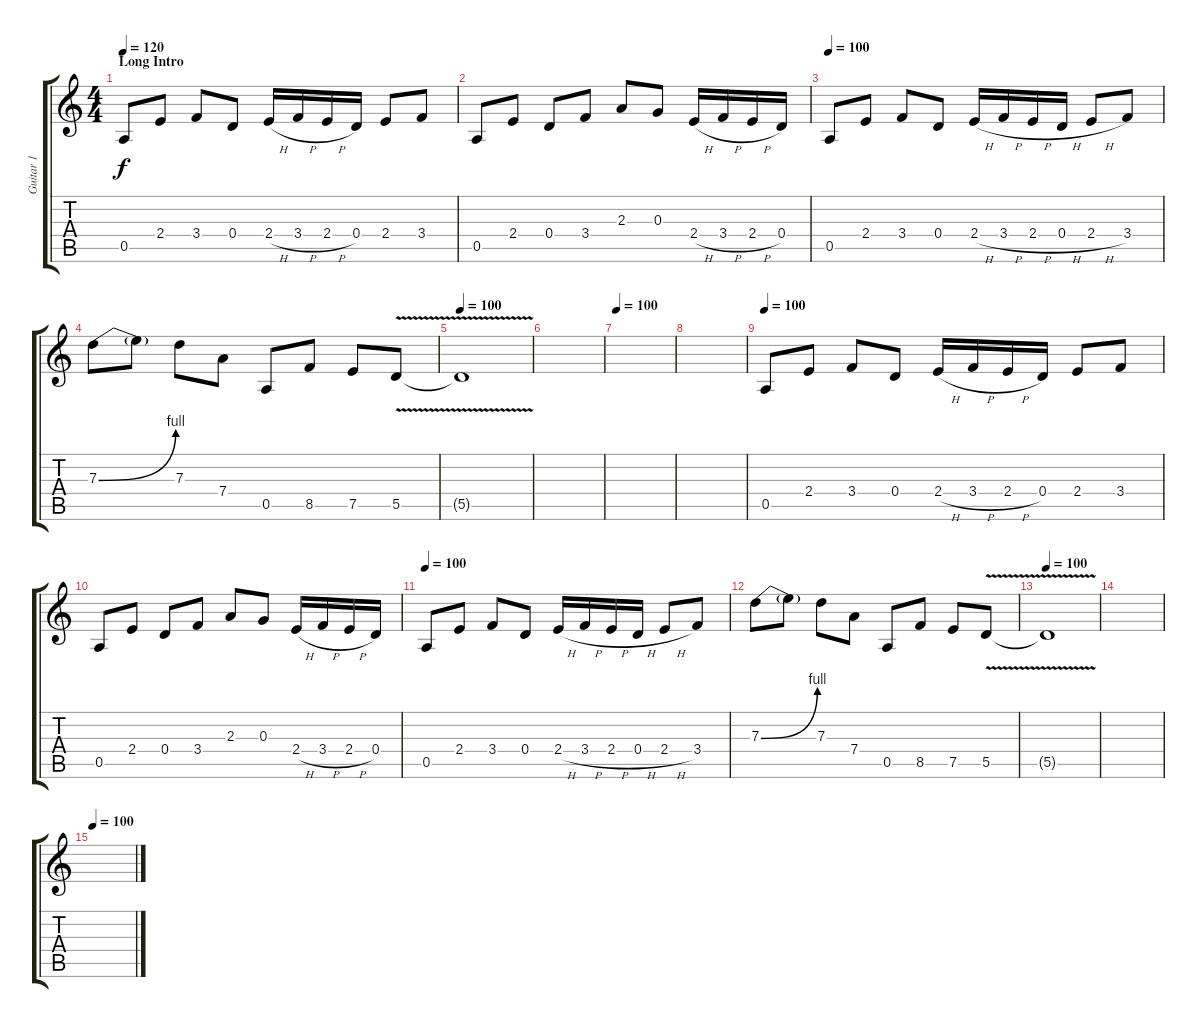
\track ("Guitar 1" "Guitar 1") {instrument distortionguitar}
\staff {score tabs}
\tuning (E4 B3 G3 D3 A2 E2) {hide}
\ts (4 4)
\section ("" "Long Intro")
\tempo 120
\tempo 100
\tempo 120
\clef g2
\ks c
0.5.8{dy f instrument distortionguitar} 2.4.8 3.4.8 0.4.8 2.4{h}.16 3.4{h}.16 2.4{h}.16 0.4.16 2.4.8 3.4.8 |
0.5.8 2.4.8 0.4.8 3.4.8 2.3.8 0.3.8 2.4{h}.16 3.4{h}.16 2.4{h}.16 0.4.16 |
\tempo 100
0.5.8 2.4.8 3.4.8 0.4.8 2.4{h}.16 3.4{h}.16 2.4{h}.16 0.4{h}.16 2.4{h}.8 3.4.8 |
7.3{be (bend 0 0 60 4)}.8 7.3{t}.8 7.3.8 7.4.8 0.5.8 8.5.8 7.5.8 5.5{v}.8 |
\tempo 100
5.5{t}.1 |
|
\tempo 100
|
|
\tempo 100
0.5.8 2.4.8 3.4.8 0.4.8 2.4{h}.16 3.4{h}.16 2.4{h}.16 0.4.16 2.4.8 3.4.8 |
0.5.8 2.4.8 0.4.8 3.4.8 2.3.8 0.3.8 2.4{h}.16 3.4{h}.16 2.4{h}.16 0.4.16 |
\tempo 100
0.5.8 2.4.8 3.4.8 0.4.8 2.4{h}.16 3.4{h}.16 2.4{h}.16 0.4{h}.16 2.4{h}.8 3.4.8 |
7.3{be (bend 0 0 60 4)}.8 7.3{t}.8 7.3.8 7.4.8 0.5.8 8.5.8 7.5.8 5.5{v}.8 |
\tempo 100
5.5{t}.1 |
|
\tempo 100
